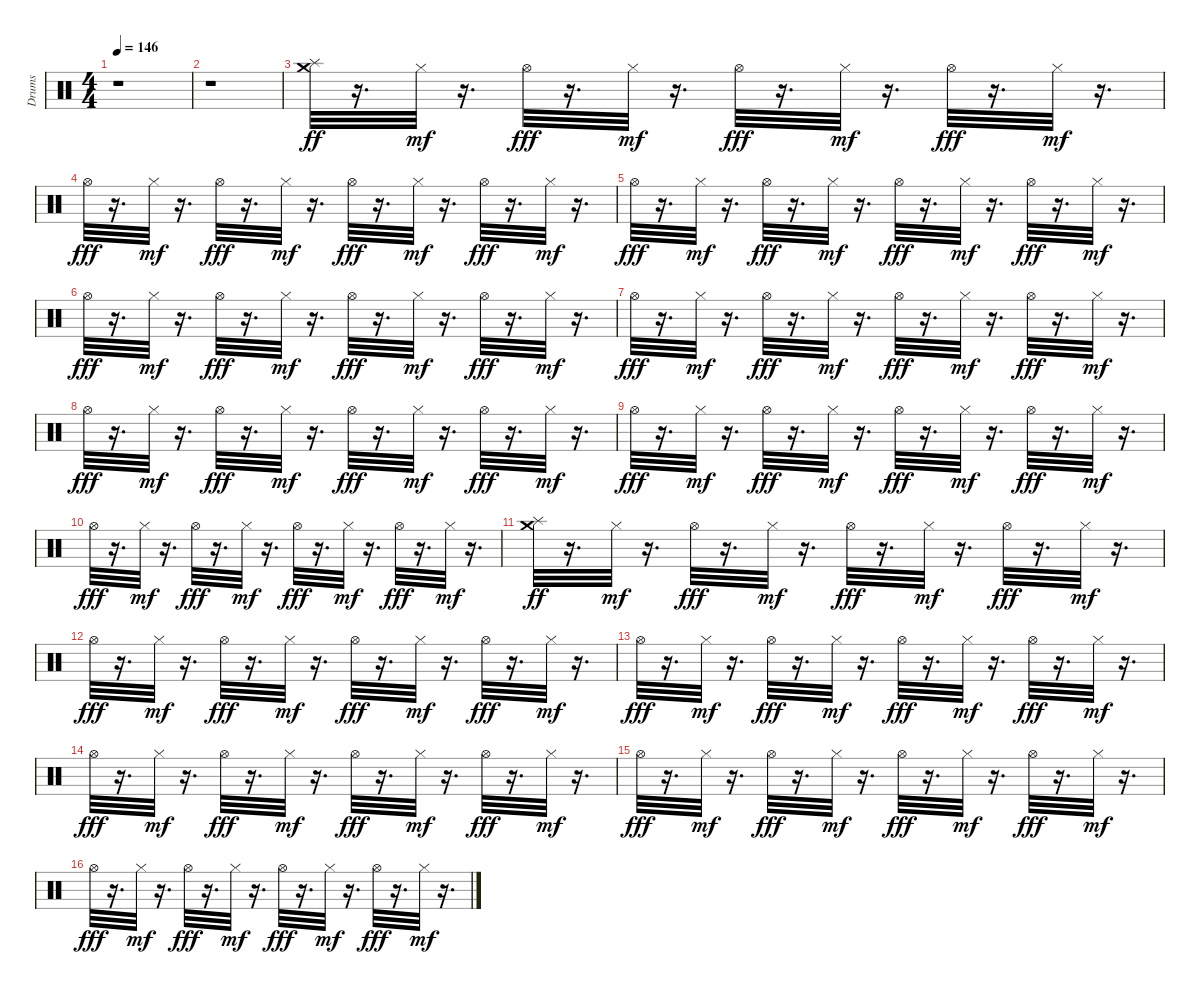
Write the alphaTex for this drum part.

\track ("Drums" "Drums") {instrument percussion}
\staff {score}
\articulation defaults
\ts (4 4)
\tempo 146
\clef neutral
\ks c
r.1{dy ff} |
r.1 |
("Crash medium (hit)" "Splash (hit)").32 r.16{d} "Hi-Hat (closed)".32{dy mf} r.16{d} "Hi-Hat (open)".32{dy fff} r.16{d} "Hi-Hat (closed)".32{dy mf} r.16{d} "Hi-Hat (open)".32{dy fff} r.16{d} "Hi-Hat (closed)".32{dy mf} r.16{d} "Hi-Hat (open)".32{dy fff} r.16{d} "Hi-Hat (closed)".32{dy mf} r.16{d} |
"Hi-Hat (open)".32{dy fff} r.16{d} "Hi-Hat (closed)".32{dy mf} r.16{d} "Hi-Hat (open)".32{dy fff} r.16{d} "Hi-Hat (closed)".32{dy mf} r.16{d} "Hi-Hat (open)".32{dy fff} r.16{d} "Hi-Hat (closed)".32{dy mf} r.16{d} "Hi-Hat (open)".32{dy fff} r.16{d} "Hi-Hat (closed)".32{dy mf} r.16{d} |
"Hi-Hat (open)".32{dy fff} r.16{d} "Hi-Hat (closed)".32{dy mf} r.16{d} "Hi-Hat (open)".32{dy fff} r.16{d} "Hi-Hat (closed)".32{dy mf} r.16{d} "Hi-Hat (open)".32{dy fff} r.16{d} "Hi-Hat (closed)".32{dy mf} r.16{d} "Hi-Hat (open)".32{dy fff} r.16{d} "Hi-Hat (closed)".32{dy mf} r.16{d} |
"Hi-Hat (open)".32{dy fff} r.16{d} "Hi-Hat (closed)".32{dy mf} r.16{d} "Hi-Hat (open)".32{dy fff} r.16{d} "Hi-Hat (closed)".32{dy mf} r.16{d} "Hi-Hat (open)".32{dy fff} r.16{d} "Hi-Hat (closed)".32{dy mf} r.16{d} "Hi-Hat (open)".32{dy fff} r.16{d} "Hi-Hat (closed)".32{dy mf} r.16{d} |
"Hi-Hat (open)".32{dy fff} r.16{d} "Hi-Hat (closed)".32{dy mf} r.16{d} "Hi-Hat (open)".32{dy fff} r.16{d} "Hi-Hat (closed)".32{dy mf} r.16{d} "Hi-Hat (open)".32{dy fff} r.16{d} "Hi-Hat (closed)".32{dy mf} r.16{d} "Hi-Hat (open)".32{dy fff} r.16{d} "Hi-Hat (closed)".32{dy mf} r.16{d} |
"Hi-Hat (open)".32{dy fff} r.16{d} "Hi-Hat (closed)".32{dy mf} r.16{d} "Hi-Hat (open)".32{dy fff} r.16{d} "Hi-Hat (closed)".32{dy mf} r.16{d} "Hi-Hat (open)".32{dy fff} r.16{d} "Hi-Hat (closed)".32{dy mf} r.16{d} "Hi-Hat (open)".32{dy fff} r.16{d} "Hi-Hat (closed)".32{dy mf} r.16{d} |
"Hi-Hat (open)".32{dy fff} r.16{d} "Hi-Hat (closed)".32{dy mf} r.16{d} "Hi-Hat (open)".32{dy fff} r.16{d} "Hi-Hat (closed)".32{dy mf} r.16{d} "Hi-Hat (open)".32{dy fff} r.16{d} "Hi-Hat (closed)".32{dy mf} r.16{d} "Hi-Hat (open)".32{dy fff} r.16{d} "Hi-Hat (closed)".32{dy mf} r.16{d} |
"Hi-Hat (open)".32{dy fff} r.16{d} "Hi-Hat (closed)".32{dy mf} r.16{d} "Hi-Hat (open)".32{dy fff} r.16{d} "Hi-Hat (closed)".32{dy mf} r.16{d} "Hi-Hat (open)".32{dy fff} r.16{d} "Hi-Hat (closed)".32{dy mf} r.16{d} "Hi-Hat (open)".32{dy fff} r.16{d} "Hi-Hat (closed)".32{dy mf} r.16{d} |
("Crash medium (hit)" "Splash (hit)").32{dy ff} r.16{d} "Hi-Hat (closed)".32{dy mf} r.16{d} "Hi-Hat (open)".32{dy fff} r.16{d} "Hi-Hat (closed)".32{dy mf} r.16{d} "Hi-Hat (open)".32{dy fff} r.16{d} "Hi-Hat (closed)".32{dy mf} r.16{d} "Hi-Hat (open)".32{dy fff} r.16{d} "Hi-Hat (closed)".32{dy mf} r.16{d} |
"Hi-Hat (open)".32{dy fff} r.16{d} "Hi-Hat (closed)".32{dy mf} r.16{d} "Hi-Hat (open)".32{dy fff} r.16{d} "Hi-Hat (closed)".32{dy mf} r.16{d} "Hi-Hat (open)".32{dy fff} r.16{d} "Hi-Hat (closed)".32{dy mf} r.16{d} "Hi-Hat (open)".32{dy fff} r.16{d} "Hi-Hat (closed)".32{dy mf} r.16{d} |
"Hi-Hat (open)".32{dy fff} r.16{d} "Hi-Hat (closed)".32{dy mf} r.16{d} "Hi-Hat (open)".32{dy fff} r.16{d} "Hi-Hat (closed)".32{dy mf} r.16{d} "Hi-Hat (open)".32{dy fff} r.16{d} "Hi-Hat (closed)".32{dy mf} r.16{d} "Hi-Hat (open)".32{dy fff} r.16{d} "Hi-Hat (closed)".32{dy mf} r.16{d} |
"Hi-Hat (open)".32{dy fff} r.16{d} "Hi-Hat (closed)".32{dy mf} r.16{d} "Hi-Hat (open)".32{dy fff} r.16{d} "Hi-Hat (closed)".32{dy mf} r.16{d} "Hi-Hat (open)".32{dy fff} r.16{d} "Hi-Hat (closed)".32{dy mf} r.16{d} "Hi-Hat (open)".32{dy fff} r.16{d} "Hi-Hat (closed)".32{dy mf} r.16{d} |
"Hi-Hat (open)".32{dy fff} r.16{d} "Hi-Hat (closed)".32{dy mf} r.16{d} "Hi-Hat (open)".32{dy fff} r.16{d} "Hi-Hat (closed)".32{dy mf} r.16{d} "Hi-Hat (open)".32{dy fff} r.16{d} "Hi-Hat (closed)".32{dy mf} r.16{d} "Hi-Hat (open)".32{dy fff} r.16{d} "Hi-Hat (closed)".32{dy mf} r.16{d} |
"Hi-Hat (open)".32{dy fff} r.16{d} "Hi-Hat (closed)".32{dy mf} r.16{d} "Hi-Hat (open)".32{dy fff} r.16{d} "Hi-Hat (closed)".32{dy mf} r.16{d} "Hi-Hat (open)".32{dy fff} r.16{d} "Hi-Hat (closed)".32{dy mf} r.16{d} "Hi-Hat (open)".32{dy fff} r.16{d} "Hi-Hat (closed)".32{dy mf} r.16{d}
